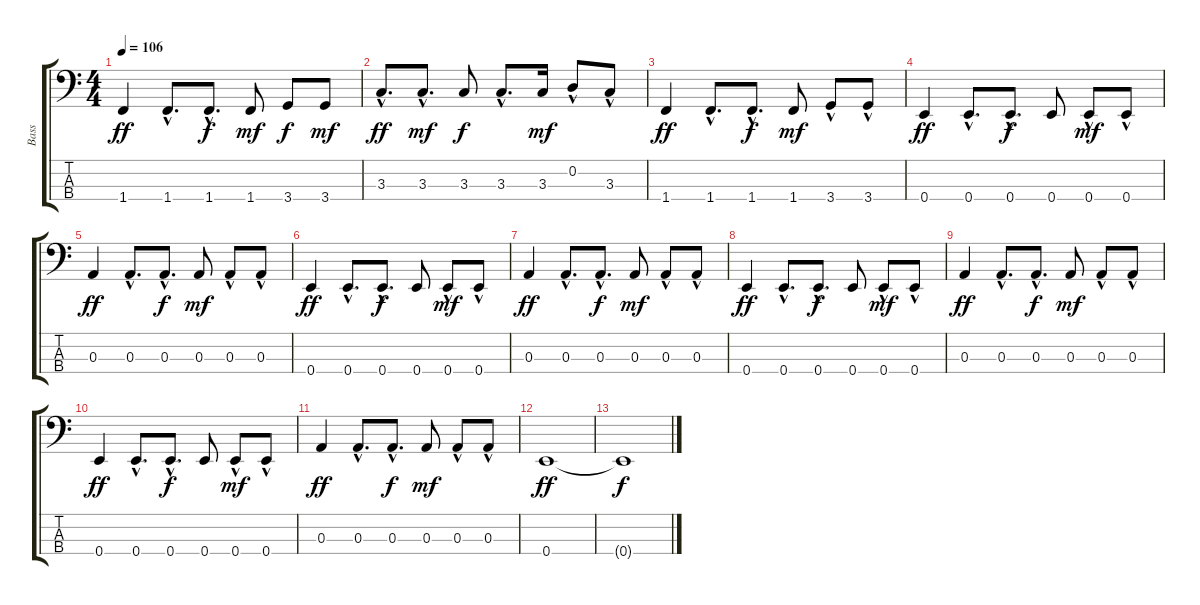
\track ("Bass" "Bass") {instrument fretlessbass}
\staff {score tabs}
\tuning (G2 D2 A1 E1) {hide}
\ts (4 4)
\tempo 106
\clef f4
\ks c
1.4.4{dy ff} 1.4{hac}.8{d} 1.4{hac}.8{d dy f} 1.4.8{dy mf} 3.4.8{dy f} 3.4.8{dy mf} |
3.3{hac}.8{d dy ff} 3.3{hac}.8{d dy mf} 3.3.8{dy f} 3.3{hac}.8{d} 3.3.16{dy mf} 0.2{hac}.8 3.3{hac}.8 |
1.4.4{dy ff} 1.4{hac}.8{d} 1.4{hac}.8{d dy f} 1.4.8{dy mf} 3.4{hac}.8 3.4{hac}.8 |
0.4.4{dy ff} 0.4{hac}.8{d} 0.4{hac}.8{d dy f} 0.4.8 0.4{hac}.8{dy mf} 0.4{hac}.8 |
0.3.4{dy ff} 0.3{hac}.8{d} 0.3{hac}.8{d dy f} 0.3.8{dy mf} 0.3{hac}.8 0.3{hac}.8 |
0.4.4{dy ff} 0.4{hac}.8{d} 0.4{hac}.8{d dy f} 0.4.8 0.4{hac}.8{dy mf} 0.4{hac}.8 |
0.3.4{dy ff} 0.3{hac}.8{d} 0.3{hac}.8{d dy f} 0.3.8{dy mf} 0.3{hac}.8 0.3{hac}.8 |
0.4.4{dy ff} 0.4{hac}.8{d} 0.4{hac}.8{d dy f} 0.4.8 0.4{hac}.8{dy mf} 0.4{hac}.8 |
0.3.4{dy ff} 0.3{hac}.8{d} 0.3{hac}.8{d dy f} 0.3.8{dy mf} 0.3{hac}.8 0.3{hac}.8 |
0.4.4{dy ff} 0.4{hac}.8{d} 0.4{hac}.8{d dy f} 0.4.8 0.4{hac}.8{dy mf} 0.4{hac}.8 |
0.3.4{dy ff} 0.3{hac}.8{d} 0.3{hac}.8{d dy f} 0.3.8{dy mf} 0.3{hac}.8 0.3{hac}.8 |
0.4.1{dy ff} |
0.4{t}.1{dy f}
